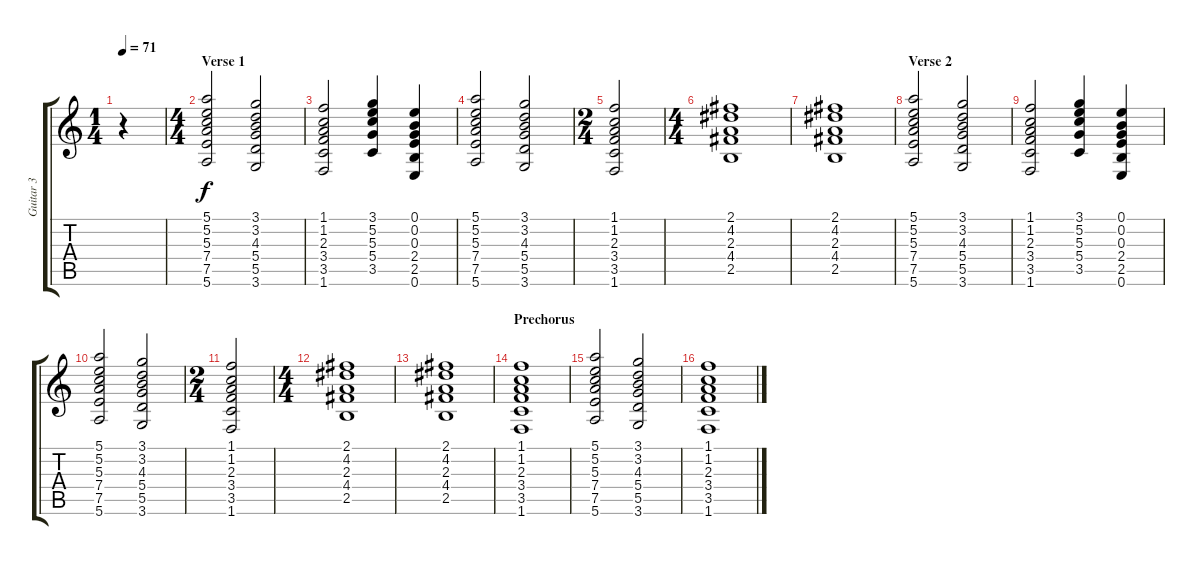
\track ("Guitar 3" "Guitar 3") {instrument electricguitarjazz}
\staff {score tabs}
\tuning (E4 B3 G3 D3 A2 E2) {hide}
\ts (1 4)
\tempo 71
\clef g2
\ks c
r.4{dy f instrument electricguitarjazz} |
\ts (4 4)
\section ("" "Verse 1")
(5.1 5.2 5.3 7.4 7.5 5.6).2{instrument electricguitarjazz} (3.1 3.2 4.3 5.4 5.5 3.6).2 |
(1.1 1.2 2.3 3.4 3.5 1.6).2 (3.1 5.2 5.3 5.4 3.5).4 (0.1 0.2 0.3 2.4 2.5 0.6).4 |
(5.1 5.2 5.3 7.4 7.5 5.6).2 (3.1 3.2 4.3 5.4 5.5 3.6).2 |
\ts (2 4)
(1.1 1.2 2.3 3.4 3.5 1.6).2 |
\ts (4 4)
(2.1 4.2 2.3 4.4 2.5).1 |
(2.1 4.2 2.3 4.4 2.5).1 |
\section ("" "Verse 2")
(5.1 5.2 5.3 7.4 7.5 5.6).2 (3.1 3.2 4.3 5.4 5.5 3.6).2 |
(1.1 1.2 2.3 3.4 3.5 1.6).2 (3.1 5.2 5.3 5.4 3.5).4 (0.1 0.2 0.3 2.4 2.5 0.6).4 |
(5.1 5.2 5.3 7.4 7.5 5.6).2 (3.1 3.2 4.3 5.4 5.5 3.6).2 |
\ts (2 4)
(1.1 1.2 2.3 3.4 3.5 1.6).2 |
\ts (4 4)
(2.1 4.2 2.3 4.4 2.5).1 |
(2.1 4.2 2.3 4.4 2.5).1 |
\section ("" "Prechorus")
(1.1 1.2 2.3 3.4 3.5 1.6).1 |
(5.1 5.2 5.3 7.4 7.5 5.6).2 (3.1 3.2 4.3 5.4 5.5 3.6).2 |
(1.1 1.2 2.3 3.4 3.5 1.6).1
